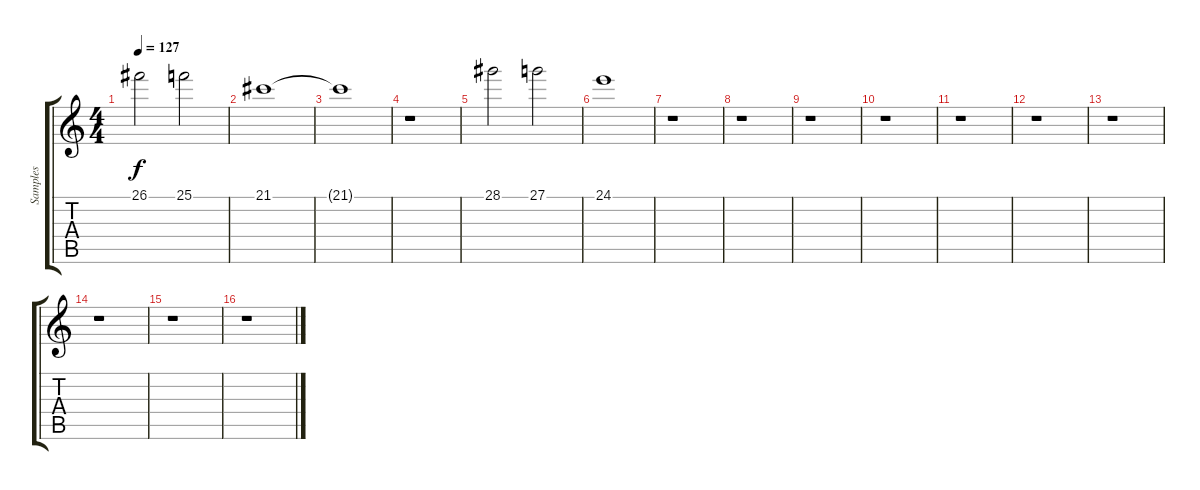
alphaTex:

\track ("Samples" "Samples") {instrument stringensemble1}
\staff {score tabs}
\tuning (E4 B3 G3 D3 A2 E2) {hide}
\ts (4 4)
\tempo 127
\clef g2
\ks c
26.1.2{dy f} 25.1.2 |
21.1.1 |
21.1{t}.1 |
r.1 |
28.1.2 27.1.2 |
24.1.1 |
r.1 |
r.1 |
r.1 |
r.1 |
r.1 |
r.1 |
r.1 |
r.1 |
r.1 |
r.1
